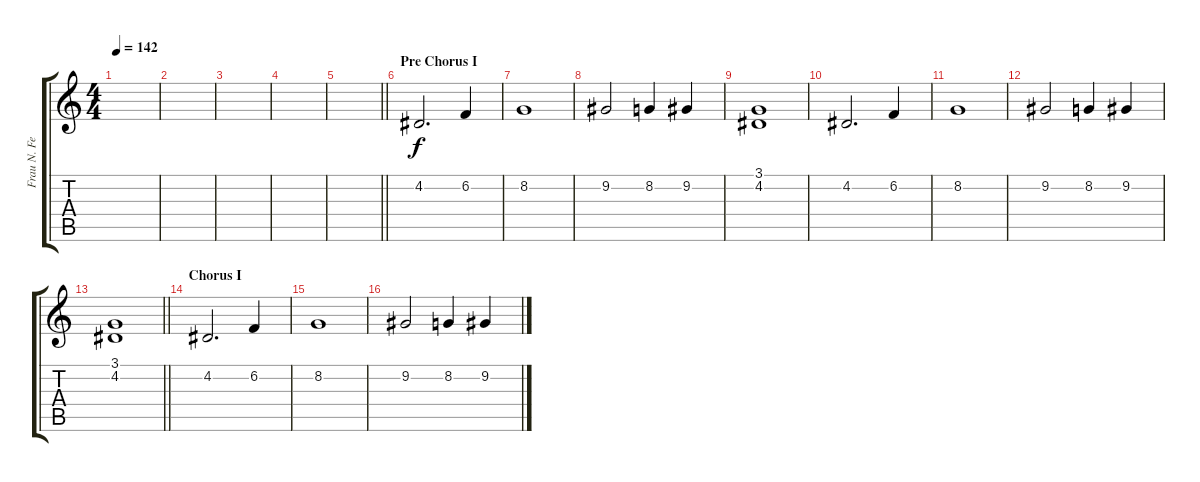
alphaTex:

\track ("Frau N. Feind" "Frau N. Fe") {instrument viola}
\staff {score tabs}
\tuning (E4 B3 G3 D3 A2 E2) {hide}
\ts (4 4)
\tempo 142
\clef g2
\ks c
|
|
|
|
\barLineRight lightlight
|
\section ("" "Pre Chorus I")
4.2.2{d} 6.2.4 |
8.2.1 |
9.2.2 8.2.4 9.2.4 |
(3.1 4.2).1 |
4.2.2{d} 6.2.4 |
8.2.1 |
9.2.2 8.2.4 9.2.4 |
\barLineRight lightlight
(3.1 4.2).1 |
\section ("" "Chorus I")
4.2.2{d} 6.2.4 |
8.2.1 |
9.2.2 8.2.4 9.2.4
